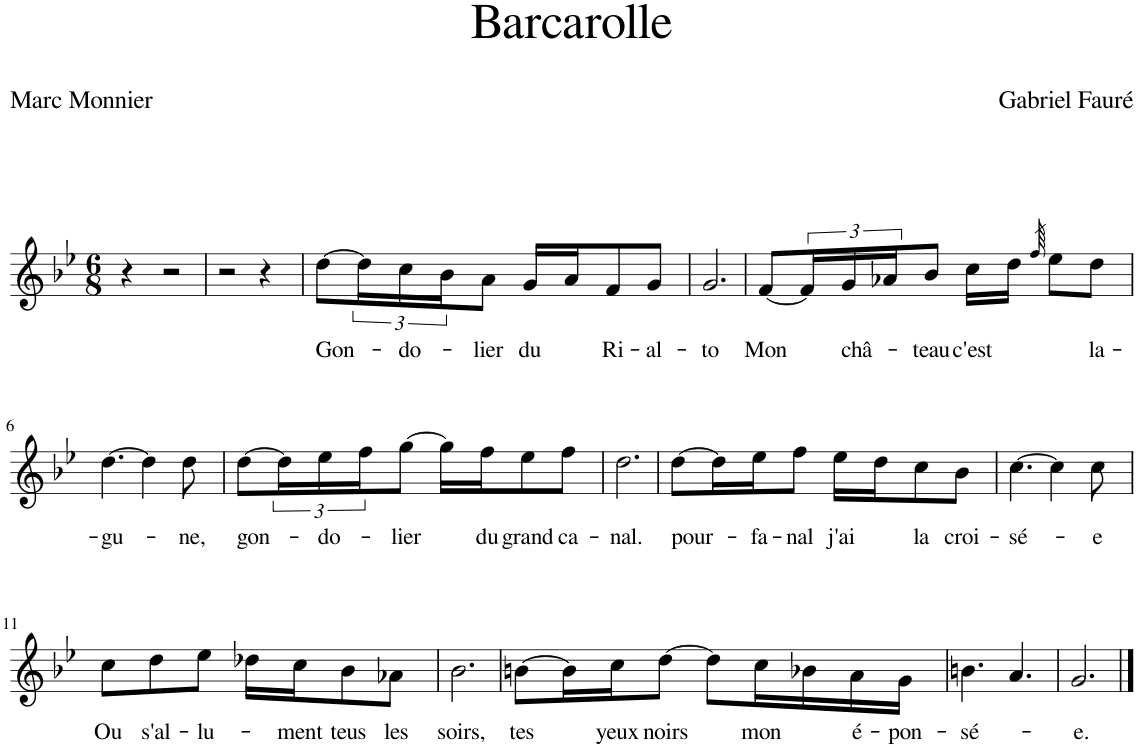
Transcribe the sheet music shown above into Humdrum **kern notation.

**kern	**text
*part1	*part1
*staff1	*staff1
*I"Piano	*
*I'Pno	*
*clefG2	*
*k[b-e-]	*
*M6/8	*
=1	=1
4r	.
2r	.
=2	=2
2r	.
4r	.
=3	=3
!	!LO:LY:b
[8dd\L	Gon-
24dd\L]	.
!	!LO:LY:b
24cc\	-do-
24b-\J	.
!	!LO:LY:b
8a\J	-lier
!	!LO:LY:b
16g/LL	du
16a/J	.
!	!LO:LY:b
8f/	Ri-
!	!LO:LY:b
8g/J	-al-
=4	=4
!	!LO:LY:b
2.g/	-to
=5	=5
!	!LO:LY:b
[8f/L	Mon
24f/L]	.
!	!LO:LY:b
24g/	châ-
24a-X/J	.
!	!LO:LY:b
8b-/J	-teau
!	!LO:LY:b
16cc\LL	c'est
16dd\JJ	.
64qff/	.
8ee-\L	.
!	!LO:LY:b
8dd\J	la-
!!LO:LB:g=z
=6	=6
!	!LO:LY:b
[4.dd\	-gu-
4dd\]	.
!	!LO:LY:b
8dd\	-ne,
=7	=7
!	!LO:LY:b
[8dd\L	gon-
24dd\L]	.
!	!LO:LY:b
24ee-\	-do-
24ff\J	.
!	!LO:LY:b
[8gg\J	-lier
16gg\LL]	.
!	!LO:LY:b
16ff\J	du
!	!LO:LY:b
8ee-\	grand
!	!LO:LY:b
8ff\J	ca-
=8	=8
!	!LO:LY:b
2.dd\	-nal.
=9	=9
!	!LO:LY:b
[8dd\L	pour-
16dd\L]	.
!	!LO:LY:b
16ee-\J	-fa-
!	!LO:LY:b
8ff\J	-nal
!	!LO:LY:b
16ee-\LL	j'ai
16dd\J	.
!	!LO:LY:b
8cc\	la
!	!LO:LY:b
8b-\J	croi-
=10	=10
!	!LO:LY:b
[4.cc\	-sé-
4cc\]	.
!	!LO:LY:b
8cc\	-e
!!LO:LB:g=z
=11	=11
!	!LO:LY:b
8cc\L	Ou
!	!LO:LY:b
8dd\	s'al-
!	!LO:LY:b
8ee-\J	-lu-
16dd-X\LL	.
!	!LO:LY:b
16cc\J	-ment
!	!LO:LY:b
8b-\	teus
!	!LO:LY:b
8a-X\J	les
=12	=12
!	!LO:LY:b
2.b-\	soirs,
=13	=13
!	!LO:LY:b
[8bn\L	tes
16b\L]	.
!	!LO:LY:b
16cc\J	yeux
!	!LO:LY:b
[8dd\J	noirs
8dd\L]	.
!	!LO:LY:b
16cc\L	mon
16b-X\	.
!	!LO:LY:b
16a\	é-
!	!LO:LY:b
16g\JJ	-pon-
=14	=14
!	!LO:LY:b
4.bn\	-sé-
4.a/	.
=15	=15
!	!LO:LY:b
2.g/	-e.
==	==
*-	*-
